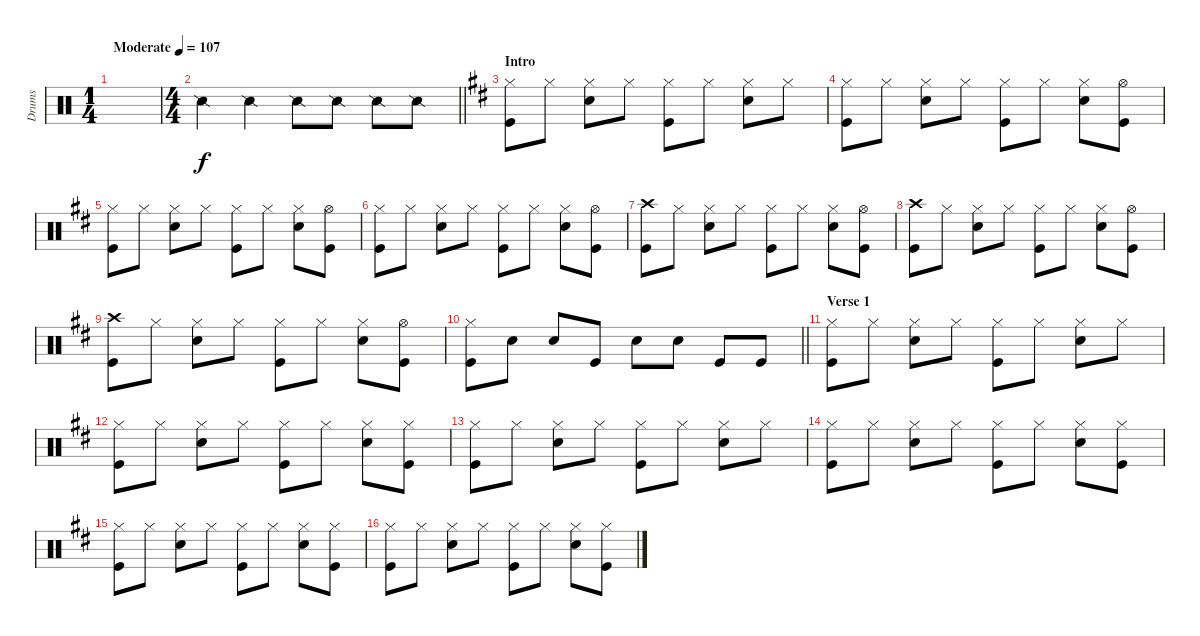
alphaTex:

\track ("Drums" "Drums") {solo instrument percussion}
\staff {score}
\articulation defaults
\ts (1 4)
\tempo (107 "Moderate")
\clef neutral
\ks c
|
\ts (4 4)
\barLineRight lightlight "Snare (side stick) 2".4 "Snare (side stick) 2".4 "Snare (side stick) 2".8 "Snare (side stick) 2".8 "Snare (side stick) 2".8 "Snare (side stick) 2".8
|
\section ("" "Intro")
\ks d
("Hi-Hat (closed)" "Kick (hit)").8 "Hi-Hat (closed)".8 ("Hi-Hat (closed)" "Snare (hit) 2").8 "Hi-Hat (closed)".8 ("Hi-Hat (closed)" "Kick (hit)").8 "Hi-Hat (closed)".8 ("Hi-Hat (closed)" "Snare (hit) 2").8 "Hi-Hat (closed)".8 |
("Hi-Hat (closed)" "Kick (hit)").8 "Hi-Hat (closed)".8 ("Hi-Hat (closed)" "Snare (hit) 2").8 "Hi-Hat (closed)".8 ("Hi-Hat (closed)" "Kick (hit)").8 "Hi-Hat (closed)".8 ("Hi-Hat (closed)" "Snare (hit) 2").8 ("Hi-Hat (open)" "Kick (hit)").8 |
("Hi-Hat (closed)" "Kick (hit)").8 "Hi-Hat (closed)".8 ("Hi-Hat (closed)" "Snare (hit) 2").8 "Hi-Hat (closed)".8 ("Hi-Hat (closed)" "Kick (hit)").8 "Hi-Hat (closed)".8 ("Hi-Hat (closed)" "Snare (hit) 2").8 ("Hi-Hat (open)" "Kick (hit)").8 |
("Hi-Hat (closed)" "Kick (hit)").8 "Hi-Hat (closed)".8 ("Hi-Hat (closed)" "Snare (hit) 2").8 "Hi-Hat (closed)".8 ("Hi-Hat (closed)" "Kick (hit)").8 "Hi-Hat (closed)".8 ("Hi-Hat (closed)" "Snare (hit) 2").8 ("Hi-Hat (open)" "Kick (hit)").8 |
("Crash high (hit)" "Kick (hit)").8 "Hi-Hat (closed)".8 ("Hi-Hat (closed)" "Snare (hit) 2").8 "Hi-Hat (closed)".8 ("Hi-Hat (closed)" "Kick (hit)").8 "Hi-Hat (closed)".8 ("Hi-Hat (closed)" "Snare (hit) 2").8 ("Hi-Hat (open)" "Kick (hit)").8 |
("Crash high (hit)" "Kick (hit)").8 "Hi-Hat (closed)".8 ("Hi-Hat (closed)" "Snare (hit) 2").8 "Hi-Hat (closed)".8 ("Hi-Hat (closed)" "Kick (hit)").8 "Hi-Hat (closed)".8 ("Hi-Hat (closed)" "Snare (hit) 2").8 ("Hi-Hat (open)" "Kick (hit)").8 |
("Crash high (hit)" "Kick (hit)").8 "Hi-Hat (closed)".8 ("Hi-Hat (closed)" "Snare (hit) 2").8 "Hi-Hat (closed)".8 ("Hi-Hat (closed)" "Kick (hit)").8 "Hi-Hat (closed)".8 ("Hi-Hat (closed)" "Snare (hit) 2").8 ("Hi-Hat (open)" "Kick (hit)").8 |
\barLineRight lightlight
("Hi-Hat (closed)" "Kick (hit)").8 "Snare (hit) 2".8 "Snare (hit) 2".8 "Kick (hit)".8 "Snare (hit) 2".8 "Snare (hit) 2".8 "Kick (hit)".8 "Kick (hit)".8 |
\section ("" "Verse 1")
("Hi-Hat (closed)" "Kick (hit)").8 "Hi-Hat (closed)".8 ("Hi-Hat (closed)" "Snare (hit) 2").8 "Hi-Hat (closed)".8 ("Hi-Hat (closed)" "Kick (hit)").8 "Hi-Hat (closed)".8 ("Hi-Hat (closed)" "Snare (hit) 2").8 "Hi-Hat (closed)".8 |
("Hi-Hat (closed)" "Kick (hit)").8 "Hi-Hat (closed)".8 ("Hi-Hat (closed)" "Snare (hit) 2").8 "Hi-Hat (closed)".8 ("Hi-Hat (closed)" "Kick (hit)").8 "Hi-Hat (closed)".8 ("Hi-Hat (closed)" "Snare (hit) 2").8 ("Hi-Hat (closed)" "Kick (hit)").8 |
("Hi-Hat (closed)" "Kick (hit)").8 "Hi-Hat (closed)".8 ("Hi-Hat (closed)" "Snare (hit) 2").8 "Hi-Hat (closed)".8 ("Hi-Hat (closed)" "Kick (hit)").8 "Hi-Hat (closed)".8 ("Hi-Hat (closed)" "Snare (hit) 2").8 "Hi-Hat (closed)".8 |
("Hi-Hat (closed)" "Kick (hit)").8 "Hi-Hat (closed)".8 ("Hi-Hat (closed)" "Snare (hit) 2").8 "Hi-Hat (closed)".8 ("Hi-Hat (closed)" "Kick (hit)").8 "Hi-Hat (closed)".8 ("Hi-Hat (closed)" "Snare (hit) 2").8 ("Hi-Hat (closed)" "Kick (hit)").8 |
("Hi-Hat (closed)" "Kick (hit)").8 "Hi-Hat (closed)".8 ("Hi-Hat (closed)" "Snare (hit) 2").8 "Hi-Hat (closed)".8 ("Hi-Hat (closed)" "Kick (hit)").8 "Hi-Hat (closed)".8 ("Hi-Hat (closed)" "Snare (hit) 2").8 ("Hi-Hat (closed)" "Kick (hit)").8 |
("Hi-Hat (closed)" "Kick (hit)").8 "Hi-Hat (closed)".8 ("Hi-Hat (closed)" "Snare (hit) 2").8 "Hi-Hat (closed)".8 ("Hi-Hat (closed)" "Kick (hit)").8 "Hi-Hat (closed)".8 ("Hi-Hat (closed)" "Snare (hit) 2").8 ("Hi-Hat (closed)" "Kick (hit)").8
